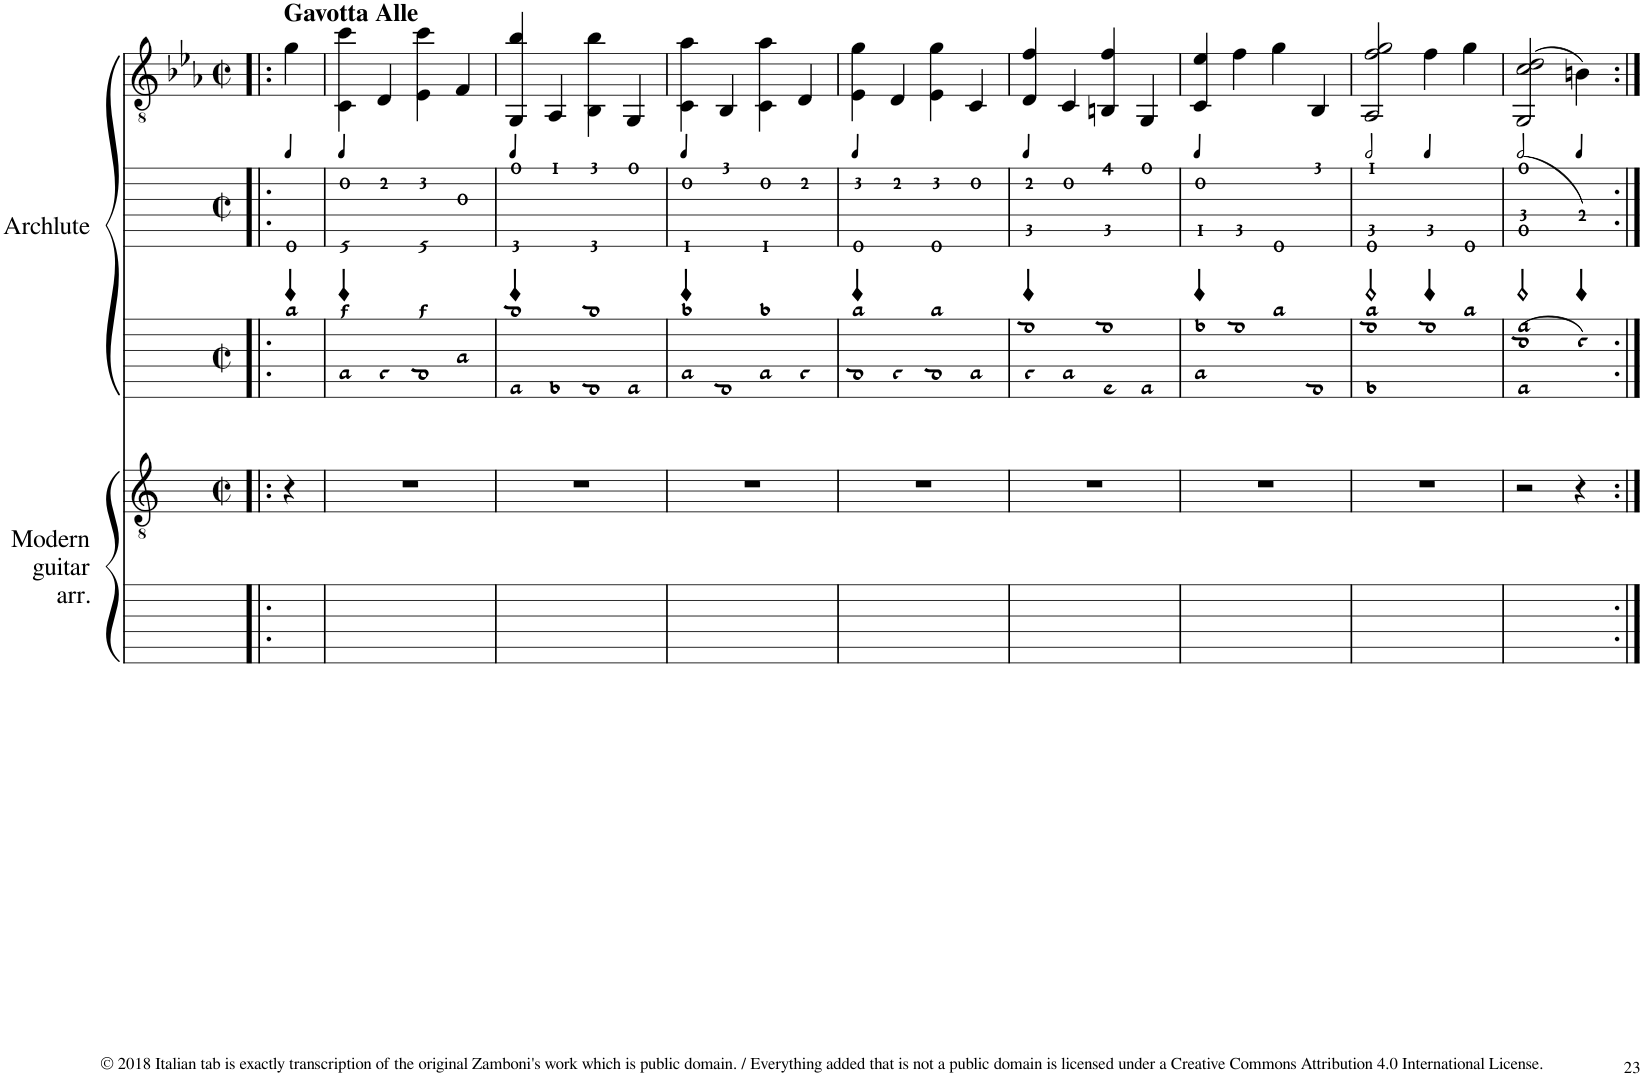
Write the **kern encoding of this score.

**kern	**kern	**kern	**kern	**kern
*part2	*part2	*part1	*part1	*part1
*staff5	*staff4	*staff3	*staff2	*staff1
*I"Modern guitar arr.	*	*I"Archlute	*	*
*I'Mga.	*	*I'Arl.	*	*
!!LO:PB:g=z
*stria6	*	*stria6	*stria6	*
*	*clefGv2	*	*	*clefGv2
*k[b-e-a-]	*	*k[b-e-a-]	*k[b-e-a-]	*k[b-e-a-]
*M2/2	*M2/2	*M2/2	*M2/2	*M2/2
*met(c|)	*met(c|)	*met(c|)	*met(c|)	*met(c|)
=1!|:	=1!|:	=1!|:	=1!|:	=1!|:
!	!	!	!	!LO:TX:a:B:t=Gavotta Alle
4r	4r	4g	4g	4g\
=2	=2	=2	=2	=2
1r	1r	4C 4cc	4C 4cc	4C\ 4cc\
.	.	4D	4D	4D/
.	.	4E- 4cc	4E- 4cc	4E-\ 4cc\
.	.	4F	4F	4F/
=3	=3	=3	=3	=3
1r	1r	4GG 4b-	4GG 4b-	4GG/ 4b-/
.	.	4AA-	4AA-	4AA-/
.	.	4BB- 4b-	4BB- 4b-	4BB-\ 4b-\
.	.	4GG	4GG	4GG/
=4	=4	=4	=4	=4
1r	1r	4C 4a-	4C 4a-	4C\ 4a-\
.	.	4BB-	4BB-	4BB-/
.	.	4C 4a-	4C 4a-	4C\ 4a-\
.	.	4D	4D	4D/
=5	=5	=5	=5	=5
1r	1r	4E- 4g	4E- 4g	4E-\ 4g\
.	.	4D	4D	4D/
.	.	4E- 4g	4E- 4g	4E-\ 4g\
.	.	4C	4C	4C/
=6	=6	=6	=6	=6
1r	1r	4D 4f	4D 4f	4D/ 4f/
.	.	4C	4C	4C/
.	.	4BBn 4f	4BBn 4f	4BBn/ 4f/
.	.	4GG	4GG	4GG/
=7	=7	=7	=7	=7
1r	1r	4C 4e-	4C 4e-	4C/ 4e-/
.	.	4f	4f	4f\
.	.	4g	4g	4g\
.	.	4BB-	4BB-	4BB-/
=8	=8	=8	=8	=8
1r	1r	2AA- 2f 2g	2AA- 2f 2g	2AA-/ 2f/ 2g/
.	.	4f	4f	4f\
.	.	4g	4g	4g\
=9	=9	=9	=9	=9
2r	2r	2GG 2c 2d	2GG 2c 2d	(2GG/ 2c/ 2d/
4r	4r	4Bn	4Bn	4Bn\)
=:|!	=:|!	=:|!	=:|!	=:|!
*-	*-	*-	*-	*-
